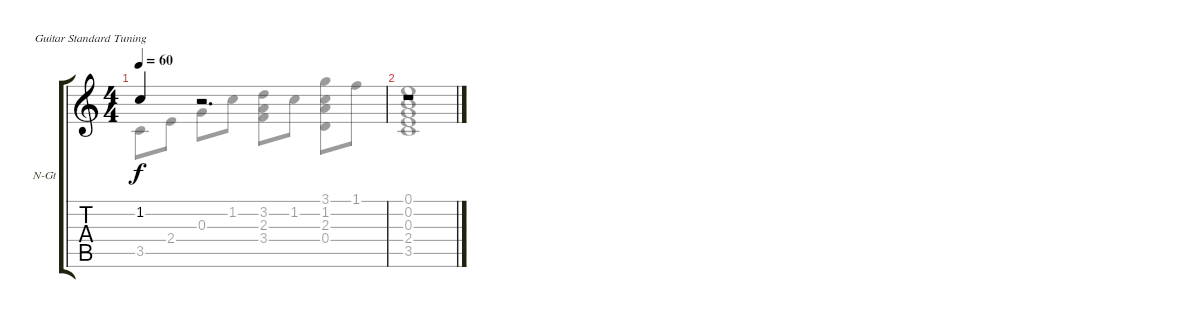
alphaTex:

\bracketExtendMode groupsimilarinstruments
\firstSystemTrackNameOrientation horizontal
\otherSystemsTrackNameOrientation horizontal
\track ("Track 1" "N-Gt") {instrument acousticguitarnylon}
\staff {score tabs}
\tuning (E4 B3 G3 D3 A2 E2)
\voice
\ts (4 4)
\tempo 60
\clef g2
\ks c
1.2.4{dy f} r.2{d} |
r.1
\voice
\clef g2
\ottava regular
\simile none
\ks c
3.5.8{dy f} 2.4.8 0.3.8 1.2.8 (3.2 2.3 3.4).8 1.2.8 (3.1 1.2 2.3 0.4).8 1.1.8 |
(0.1 0.2 0.3 2.4 3.5).1
